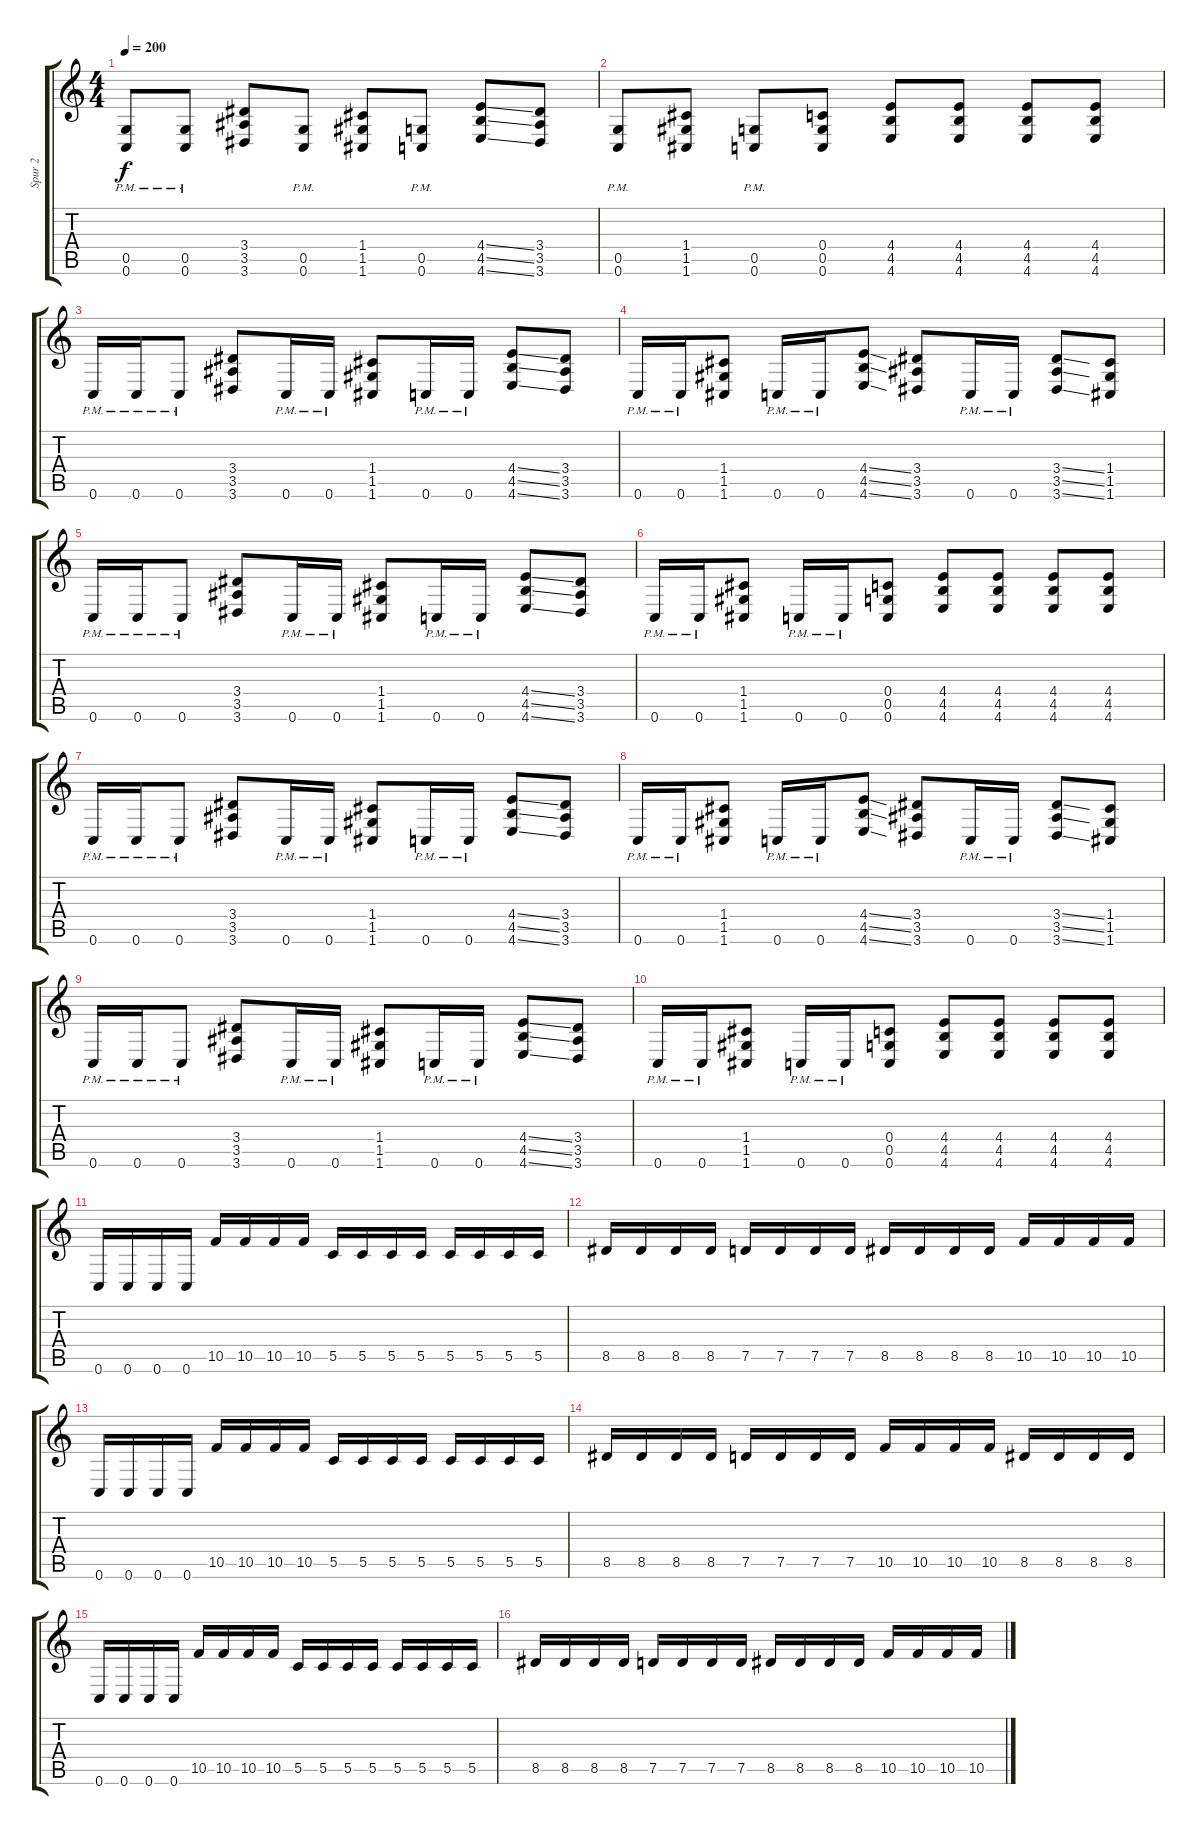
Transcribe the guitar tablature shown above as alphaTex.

\track ("Spur 2" "Spur 2") {instrument distortionguitar}
\staff {score tabs}
\tuning (D4 A3 F3 C3 G2 C2) {hide}
\ts (4 4)
\tempo 200
\clef g2
\ks c
(0.5{pm} 0.6{pm}).8{dy f} (0.5{pm} 0.6{pm}).8 (3.4 3.5 3.6).8 (0.5{pm} 0.6{pm}).8 (1.4 1.5 1.6).8 (0.5{pm} 0.6{pm}).8 (4.4{ss} 4.5{ss} 4.6{ss}).8 (3.4 3.5 3.6).8 |
(0.5{pm} 0.6{pm}).8 (1.4 1.5 1.6).8 (0.5 0.6{pm}).8 (0.4 0.5 0.6).8 (4.4 4.5 4.6).8 (4.4 4.5 4.6).8 (4.4 4.5 4.6).8 (4.4 4.5 4.6).8 |
0.6{pm}.16 0.6{pm}.16 0.6{pm}.8 (3.4 3.5 3.6).8 0.6{pm}.16 0.6{pm}.16 (1.4 1.5 1.6).8 0.6{pm}.16 0.6{pm}.16 (4.4{ss} 4.5{ss} 4.6{ss}).8 (3.4 3.5 3.6).8 |
0.6{pm}.16 0.6{pm}.16 (1.4 1.5 1.6).8 0.6{pm}.16 0.6{pm}.16 (4.4{ss} 4.5{ss} 4.6{ss}).8 (3.4 3.5 3.6).8 0.6{pm}.16 0.6{pm}.16 (3.4{ss} 3.5{ss} 3.6{ss}).8 (1.4 1.5 1.6).8 |
0.6{pm}.16 0.6{pm}.16 0.6{pm}.8 (3.4 3.5 3.6).8 0.6{pm}.16 0.6{pm}.16 (1.4 1.5 1.6).8 0.6{pm}.16 0.6{pm}.16 (4.4{ss} 4.5{ss} 4.6{ss}).8 (3.4 3.5 3.6).8 |
0.6{pm}.16 0.6{pm}.16 (1.4 1.5 1.6).8 0.6{pm}.16 0.6{pm}.16 (0.4 0.5 0.6).8 (4.4 4.5 4.6).8 (4.4 4.5 4.6).8 (4.4 4.5 4.6).8 (4.4 4.5 4.6).8 |
0.6{pm}.16 0.6{pm}.16 0.6{pm}.8 (3.4 3.5 3.6).8 0.6{pm}.16 0.6{pm}.16 (1.4 1.5 1.6).8 0.6{pm}.16 0.6{pm}.16 (4.4{ss} 4.5{ss} 4.6{ss}).8 (3.4 3.5 3.6).8 |
0.6{pm}.16 0.6{pm}.16 (1.4 1.5 1.6).8 0.6{pm}.16 0.6{pm}.16 (4.4{ss} 4.5{ss} 4.6{ss}).8 (3.4 3.5 3.6).8 0.6{pm}.16 0.6{pm}.16 (3.4{ss} 3.5{ss} 3.6{ss}).8 (1.4 1.5 1.6).8 |
0.6{pm}.16 0.6{pm}.16 0.6{pm}.8 (3.4 3.5 3.6).8 0.6{pm}.16 0.6{pm}.16 (1.4 1.5 1.6).8 0.6{pm}.16 0.6{pm}.16 (4.4{ss} 4.5{ss} 4.6{ss}).8 (3.4 3.5 3.6).8 |
0.6{pm}.16 0.6{pm}.16 (1.4 1.5 1.6).8 0.6{pm}.16 0.6{pm}.16 (0.4 0.5 0.6).8 (4.4 4.5 4.6).8 (4.4 4.5 4.6).8 (4.4 4.5 4.6).8 (4.4 4.5 4.6).8 |
0.6.16 0.6.16 0.6.16 0.6.16 10.5.16 10.5.16 10.5.16 10.5.16 5.5.16 5.5.16 5.5.16 5.5.16 5.5.16 5.5.16 5.5.16 5.5.16 |
8.5.16 8.5.16 8.5.16 8.5.16 7.5.16 7.5.16 7.5.16 7.5.16 8.5.16 8.5.16 8.5.16 8.5.16 10.5.16 10.5.16 10.5.16 10.5.16 |
0.6.16 0.6.16 0.6.16 0.6.16 10.5.16 10.5.16 10.5.16 10.5.16 5.5.16 5.5.16 5.5.16 5.5.16 5.5.16 5.5.16 5.5.16 5.5.16 |
8.5.16 8.5.16 8.5.16 8.5.16 7.5.16 7.5.16 7.5.16 7.5.16 10.5.16 10.5.16 10.5.16 10.5.16 8.5.16 8.5.16 8.5.16 8.5.16 |
0.6.16 0.6.16 0.6.16 0.6.16 10.5.16 10.5.16 10.5.16 10.5.16 5.5.16 5.5.16 5.5.16 5.5.16 5.5.16 5.5.16 5.5.16 5.5.16 |
8.5.16 8.5.16 8.5.16 8.5.16 7.5.16 7.5.16 7.5.16 7.5.16 8.5.16 8.5.16 8.5.16 8.5.16 10.5.16 10.5.16 10.5.16 10.5.16
